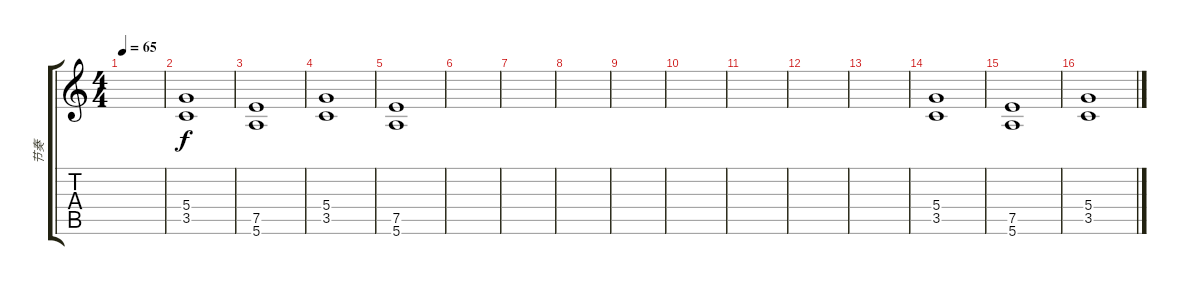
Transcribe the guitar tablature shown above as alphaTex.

\track ("节奏" "节奏") {instrument overdrivenguitar}
\staff {score tabs}
\tuning (E4 B3 G3 D3 A2 E2) {hide}
\ts (4 4)
\tempo 65
\clef g2
\ks c
|
(5.4 3.5).1 |
(7.5 5.6).1 |
(5.4 3.5).1 |
(7.5 5.6).1 |
|
|
|
|
|
|
|
|
(5.4 3.5).1 |
(7.5 5.6).1 |
(5.4 3.5).1
